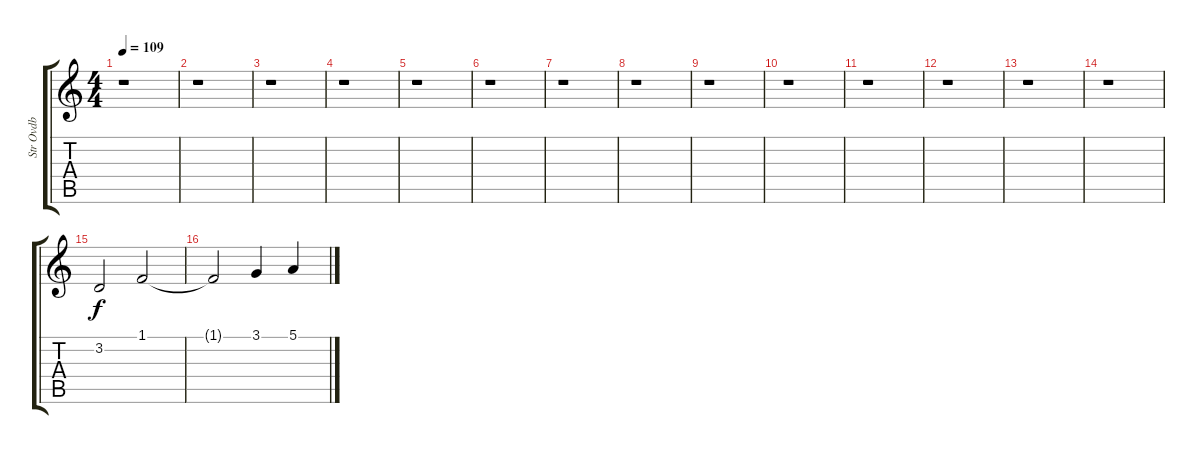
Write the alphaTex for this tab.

\track ("Str Ovdb" "Str Ovdb") {instrument stringensemble1}
\staff {score tabs}
\tuning (E4 B3 G3 D3 A2 E2) {hide}
\ts (4 4)
\tempo 109
\clef g2
\ks c
r.1{dy f} |
r.1 |
r.1 |
r.1 |
r.1 |
r.1 |
r.1 |
r.1 |
r.1 |
r.1 |
r.1 |
r.1 |
r.1 |
r.1 |
3.2.2 1.1.2 |
1.1{t}.2 3.1.4 5.1.4
